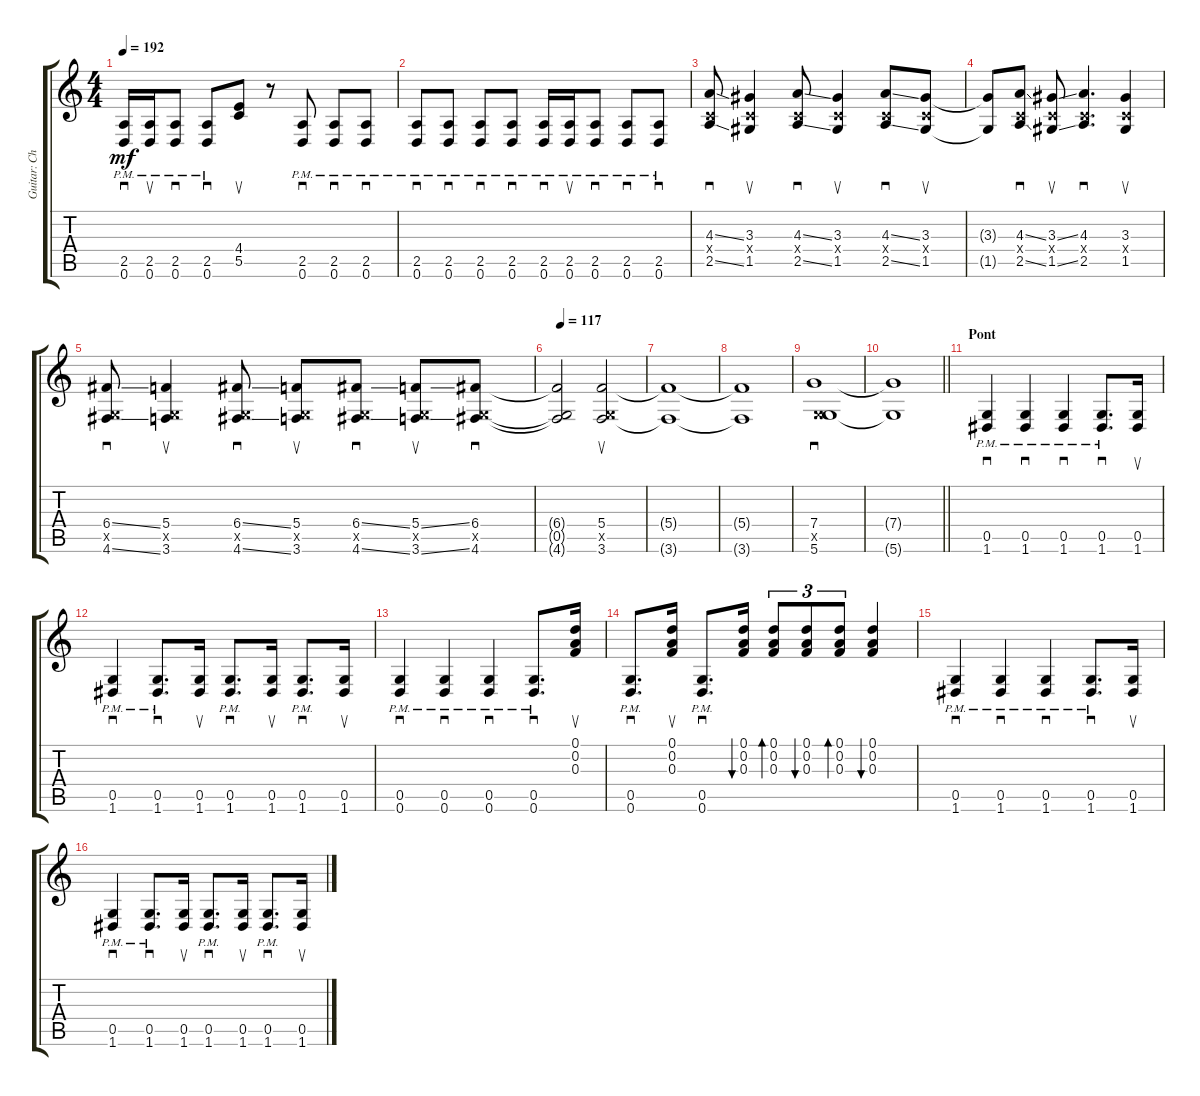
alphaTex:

\track ("Guitar: Christian Andreu" "Guitar: Ch") {instrument distortionguitar}
\staff {score tabs}
\tuning (D4 A3 F3 C3 G2 D2) {hide}
\ts (4 4)
\tempo 192
\clef g2
\ks c
(2.5{pm} 0.6{pm}).16{sd dy mf} (2.5{pm} 0.6{pm}).16{su} (2.5{pm} 0.6{pm}).8{sd} (2.5{pm} 0.6{pm}).8{sd} (4.4 5.5).8{su} r.8 (2.5{pm} 0.6{pm}).8{sd} (2.5{pm} 0.6{pm}).8{sd} (2.5{pm} 0.6{pm}).8{sd} |
(2.5{pm} 0.6{pm}).8{sd} (2.5{pm} 0.6{pm}).8{sd} (2.5{pm} 0.6{pm}).8{sd} (2.5{pm} 0.6{pm}).8{sd} (2.5{pm} 0.6{pm}).16{sd} (2.5{pm} 0.6{pm}).16{su} (2.5{pm} 0.6{pm}).8{sd} (2.5{pm} 0.6{pm}).8{sd} (2.5{pm} 0.6{pm}).8{sd} |
(4.3{ss} 0.4{x} 2.5{ss}).8{sd} (3.3 0.4{x} 1.5).4{su} (4.3{ss} 0.4{x} 2.5{ss}).8{sd} (3.3 0.4{x} 1.5).4{su} (4.3{ss} 0.4{x} 2.5{ss}).8{sd} (3.3 0.4{x} 1.5).8{su} |
(3.3{t} 1.5{t}).8 (4.3{ss} 0.4{x} 2.5{ss}).8{sd} (3.3{ss} 0.4{x} 1.5{ss}).8{su} (4.3 0.4{x} 2.5).4{d sd} (3.3 0.4{x} 1.5).4{su} |
(6.4{ss} 0.5{x} 4.6{ss}).8{sd} (5.4 0.5{x} 3.6).4{su} (6.4{ss} 0.5{x} 4.6{ss}).8{sd} (5.4 0.5{x} 3.6).8{su} (6.4{ss} 0.5{x} 4.6{ss}).8{sd} (5.4{ss} 0.5{x} 3.6{ss}).8{su} (6.4 0.5{x} 4.6).8{sd} |
\tempo 117
(6.4{t} 0.5{t} 4.6{t}).2 (5.4 0.5{x} 3.6).2{su} |
(5.4{t} 3.6{t}).1 |
(5.4{t} 3.6{t}).1 |
(7.4 0.5{x} 5.6).1{sd} |
\barLineRight lightlight
(7.4{t} 5.6{t}).1 |
\section ("" "Pont")
(0.5{pm} 1.6{pm}).4{sd} (0.5{pm} 1.6{pm}).4{sd} (0.5{pm} 1.6{pm}).4{sd} (0.5{pm} 1.6{pm}).8{d sd} (0.5 1.6).16{su} |
(0.5{pm} 1.6{pm}).4{sd} (0.5{pm} 1.6{pm}).8{d sd} (0.5 1.6).16{su} (0.5{pm} 1.6{pm}).8{d sd} (0.5 1.6).16{su} (0.5{pm} 1.6{pm}).8{d sd} (0.5 1.6).16{su} |
(0.5{pm} 0.6{pm}).4{sd} (0.5{pm} 0.6{pm}).4{sd} (0.5{pm} 0.6{pm}).4{sd} (0.5{pm} 0.6{pm}).8{d sd} (0.1 0.2 0.3).16{su} |
(0.5{pm} 0.6{pm}).8{d sd} (0.1 0.2 0.3).16{su} (0.5{pm} 0.6{pm}).8{d sd} (0.1 0.2 0.3).16{bu 120} (0.1 0.2 0.3).8{tu (3 2) bd 120} (0.1 0.2 0.3).8{tu (3 2) bu 120} (0.1 0.2 0.3).8{tu (3 2) bd 120} (0.1 0.2 0.3).4{bu 120} |
(0.5{pm} 1.6{pm}).4{sd} (0.5{pm} 1.6{pm}).4{sd} (0.5{pm} 1.6{pm}).4{sd} (0.5{pm} 1.6{pm}).8{d sd} (0.5 1.6).16{su} |
(0.5{pm} 1.6{pm}).4{sd} (0.5{pm} 1.6{pm}).8{d sd} (0.5 1.6).16{su} (0.5{pm} 1.6{pm}).8{d sd} (0.5 1.6).16{su} (0.5{pm} 1.6{pm}).8{d sd} (0.5 1.6).16{su}
